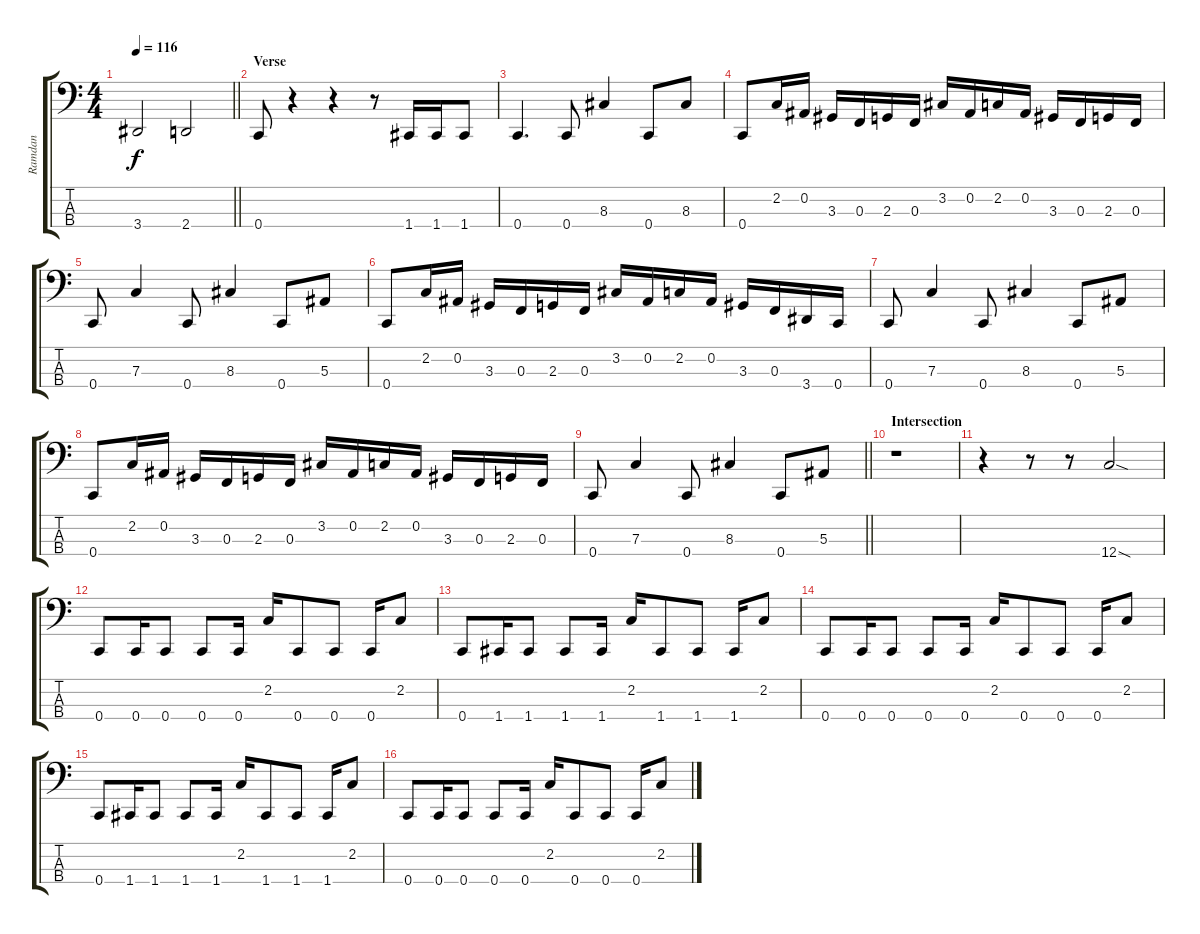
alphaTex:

\track ("Ramdan" "Ramdan") {instrument electricbasspick}
\staff {score tabs}
\tuning (Eb2 Bb1 F1 C1) {hide}
\ts (4 4)
\tempo 116
\clef f4
\barLineRight lightlight
\ks c
3.4.2{dy f} 2.4.2 |
\section ("" "Verse")
0.4.8 r.4 r.4 r.8 1.4.16 1.4.16 1.4.8 |
0.4.4{d} 0.4.8 8.3.4 0.4.8 8.3.8 |
0.4.8 2.2.16 0.2.16 3.3.16 0.3.16 2.3.16 0.3.16 3.2.16 0.2.16 2.2.16 0.2.16 3.3.16 0.3.16 2.3.16 0.3.16 |
0.4.8 7.3.4 0.4.8 8.3.4 0.4.8 5.3.8 |
0.4.8 2.2.16 0.2.16 3.3.16 0.3.16 2.3.16 0.3.16 3.2.16 0.2.16 2.2.16 0.2.16 3.3.16 0.3.16 3.4.16 0.4.16 |
0.4.8 7.3.4 0.4.8 8.3.4 0.4.8 5.3.8 |
0.4.8 2.2.16 0.2.16 3.3.16 0.3.16 2.3.16 0.3.16 3.2.16 0.2.16 2.2.16 0.2.16 3.3.16 0.3.16 2.3.16 0.3.16 |
\barLineRight lightlight
0.4.8 7.3.4 0.4.8 8.3.4 0.4.8 5.3.8 |
\section ("" "Intersection")
r.1 |
r.4 r.8 r.8 12.4{sod}.2 |
0.4.8 0.4.16 0.4.8 0.4.8 0.4.16 2.2.16 0.4.8 0.4.8 0.4.16 2.2.8 |
0.4.8 1.4.16 1.4.8 1.4.8 1.4.16 2.2.16 1.4.8 1.4.8 1.4.16 2.2.8 |
0.4.8 0.4.16 0.4.8 0.4.8 0.4.16 2.2.16 0.4.8 0.4.8 0.4.16 2.2.8 |
0.4.8 1.4.16 1.4.8 1.4.8 1.4.16 2.2.16 1.4.8 1.4.8 1.4.16 2.2.8 |
0.4.8 0.4.16 0.4.8 0.4.8 0.4.16 2.2.16 0.4.8 0.4.8 0.4.16 2.2.8
